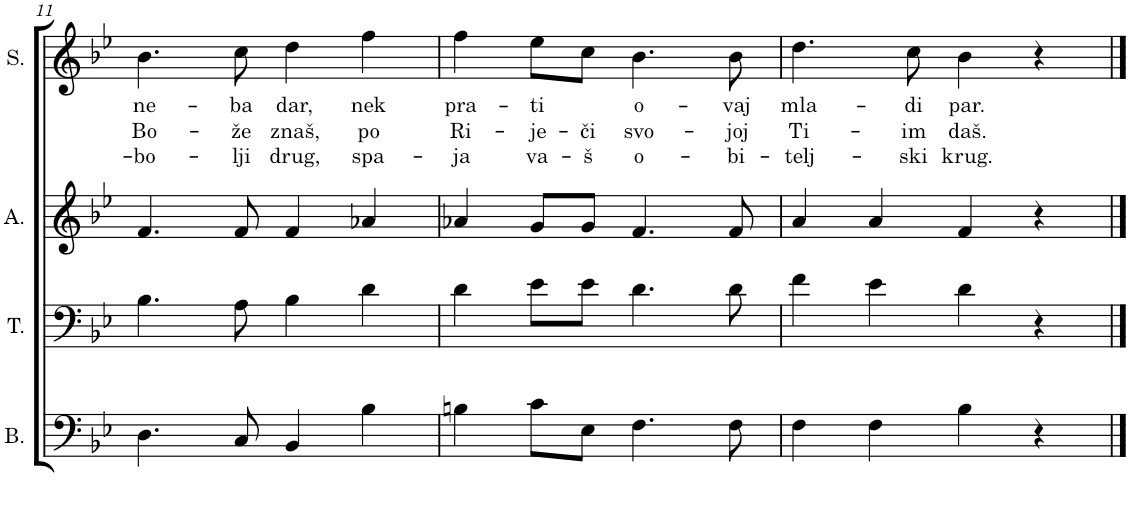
**kern	**kern	**kern	**kern	**text	**text	**text
*part4	*part3	*part2	*part1	*part1	*part1	*part1
*staff4	*staff3	*staff2	*staff1	*staff1	*staff1	*staff1
*I"Bass	*I"Tenor	*I"Alto	*I"Soprano	*	*	*
*I'B.	*I'T.	*I'A.	*I'S.	*	*	*
!!LO:PB:g=z
*clefF4	*clefF4	*clefG2	*clefG2	*	*	*
*k[b-e-]	*k[b-e-]	*k[b-e-]	*k[b-e-]	*	*	*
*M4/4	*M4/4	*M4/4	*M4/4	*	*	*
*met(c)	*met(c)	*met(c)	*met(c)	*	*	*
=11	=11	=11	=11	=11	=11	=11
!	!	!	!	!LO:LY:b	!LO:LY:b	!LO:LY:b
4.D\	4.B-\	4.f/	4.b-\	ne-	Bo-	-bo-
!	!	!	!	!LO:LY:b	!LO:LY:b	!LO:LY:b
8C/	8A\	8f/	8cc\	-ba	-že	-lji
!	!	!	!	!LO:LY:b	!LO:LY:b	!LO:LY:b
4BB-/	4B-\	4f/	4dd\	dar,	znaš,	drug,
!	!	!	!	!LO:LY:b	!LO:LY:b	!LO:LY:b
4B-\	4d\	4a-X/	4ff\	nek	po	spa-
=12	=12	=12	=12	=12	=12	=12
!	!	!	!	!LO:LY:b	!LO:LY:b	!LO:LY:b
4Bn\	4d\	4a-X/	4ff\	pra-	Ri-	-ja
!	!	!	!	!LO:LY:b	!LO:LY:b	!LO:LY:b
8c\L	8e-\L	8g/L	8ee-\L	ti	-je-	va-
!	!	!	!	!	!LO:LY:b	!LO:LY:b
8E-\J	8e-\J	8g/J	8cc\J	.	-či	-š
!	!	!	!	!LO:LY:b	!LO:LY:b	!LO:LY:b
4.F\	4.d\	4.f/	4.b-\	o-	svo-	o-
!	!	!	!	!LO:LY:b	!LO:LY:b	!LO:LY:b
8F\	8d\	8f/	8b-\	-vaj	-joj	-bi-
=13	=13	=13	=13	=13	=13	=13
!	!	!	!	!LO:LY:b	!LO:LY:b	!LO:LY:b
4F\	4f\	4a/	4.dd\	mla-	Ti-	-telj-
4F\	4e-\	4a/	.	.	.	.
!	!	!	!	!LO:LY:b	!LO:LY:b	!LO:LY:b
.	.	.	8cc\	-di	-im	-ski
!	!	!	!	!LO:LY:b	!LO:LY:b	!LO:LY:b
4B-\	4d\	4f/	4b-\	par.	daš.	krug.
4r	4r	4r	4r	.	.	.
==	==	==	==	==	==	==
*-	*-	*-	*-	*-	*-	*-
